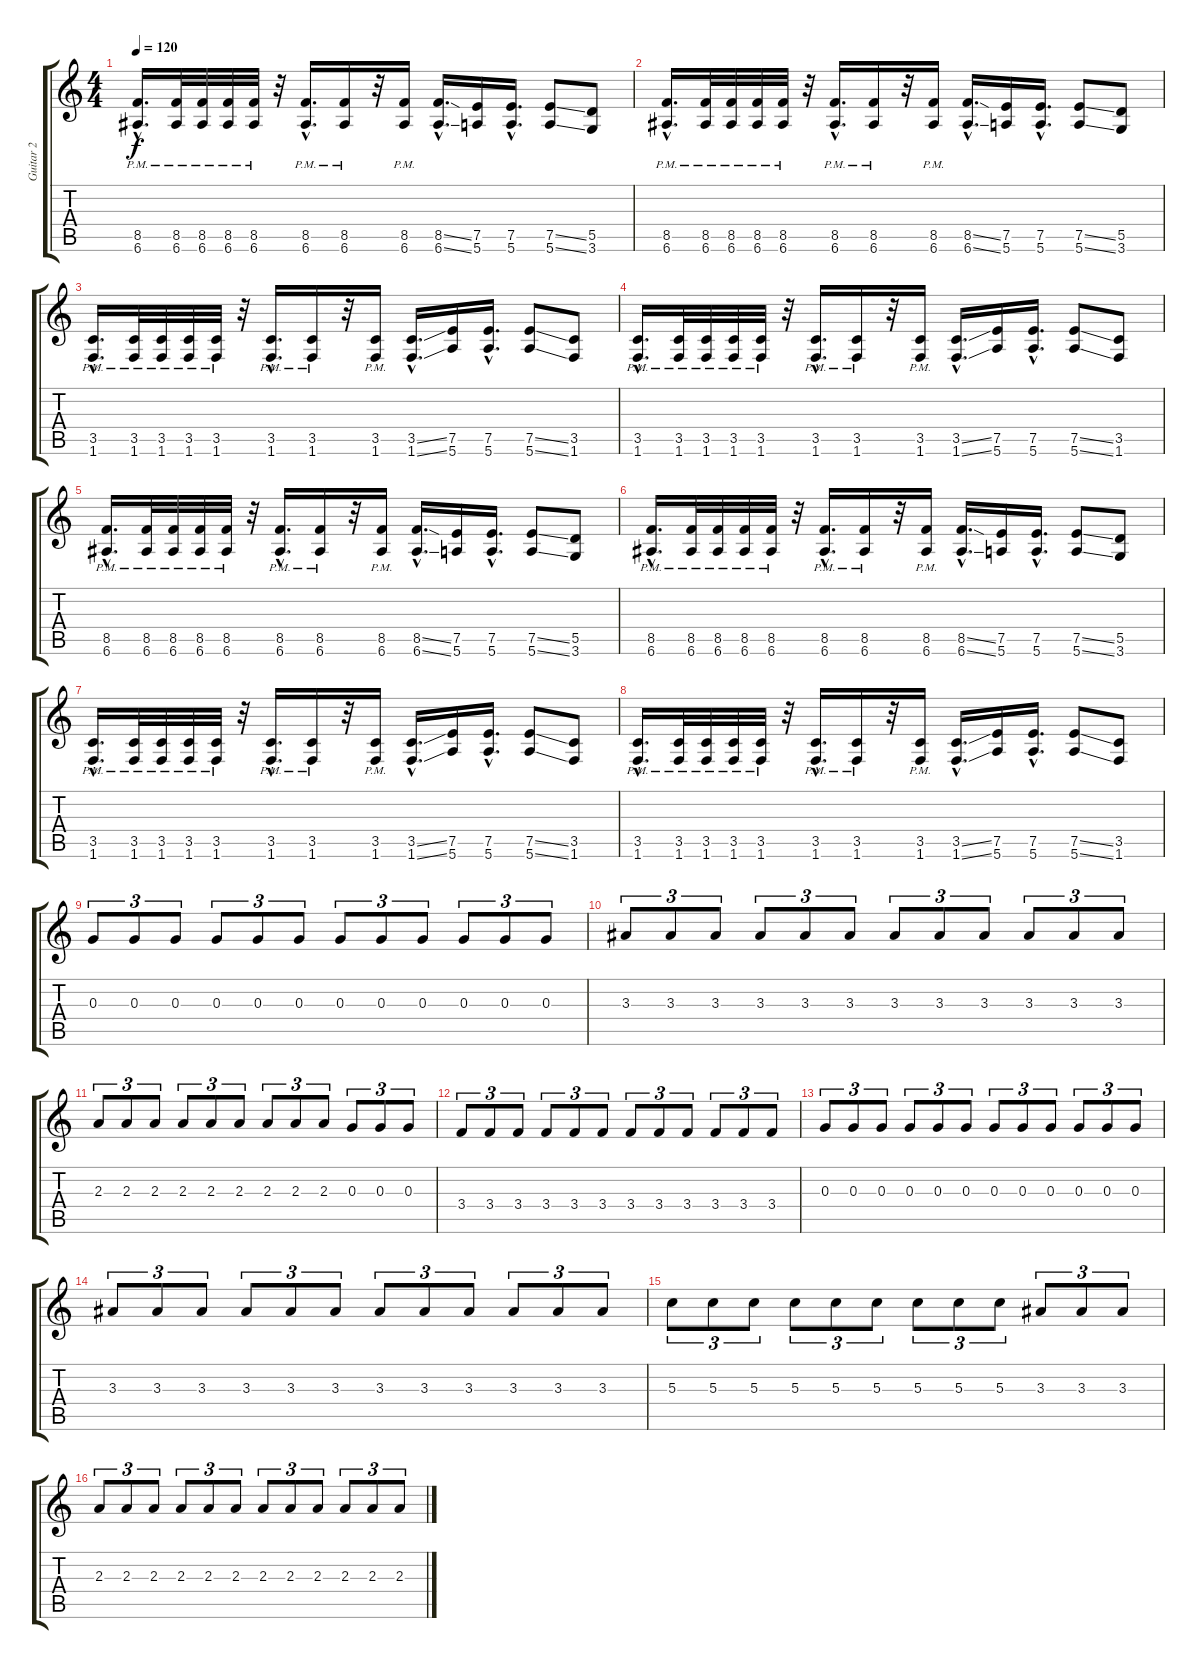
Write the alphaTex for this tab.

\track ("Guitar 2" "Guitar 2") {instrument overdrivenguitar}
\staff {score tabs}
\tuning (E4 B3 G3 D3 A2 E2) {hide}
\ts (4 4)
\tempo 120
\clef g2
\ks c
(8.5{hac pm} 6.6{hac pm}).16{d dy f} (8.5{pm} 6.6{pm}).32 (8.5{pm} 6.6{pm}).32 (8.5{pm} 6.6{pm}).32 (8.5{pm} 6.6{pm}).32 r.32 (8.5{hac pm} 6.6{hac pm}).16{d} (8.5{pm} 6.6{pm}).16 r.32 (8.5{pm} 6.6{pm}).16 (8.5{ss hac} 6.6{ss hac}).16{d} (7.5 5.6).16 (7.5{hac} 5.6{hac}).16{d} (7.5{ss} 5.6{ss}).8 (5.5 3.6).8 |
(8.5{hac pm} 6.6{hac pm}).16{d} (8.5{pm} 6.6{pm}).32 (8.5{pm} 6.6{pm}).32 (8.5{pm} 6.6{pm}).32 (8.5{pm} 6.6{pm}).32 r.32 (8.5{hac pm} 6.6{hac pm}).16{d} (8.5{pm} 6.6{pm}).16 r.32 (8.5{pm} 6.6{pm}).16 (8.5{ss hac} 6.6{ss hac}).16{d} (7.5 5.6).16 (7.5{hac} 5.6{hac}).16{d} (7.5{ss} 5.6{ss}).8 (5.5 3.6).8 |
(3.5{hac pm} 1.6{hac pm}).16{d} (3.5{pm} 1.6{pm}).32 (3.5{pm} 1.6{pm}).32 (3.5{pm} 1.6{pm}).32 (3.5{pm} 1.6{pm}).32 r.32 (3.5{hac pm} 1.6{hac pm}).16{d} (3.5{pm} 1.6{pm}).16 r.32 (3.5{pm} 1.6{pm}).16 (3.5{ss hac} 1.6{ss hac}).16{d} (7.5 5.6).16 (7.5{hac} 5.6{hac}).16{d} (7.5{ss} 5.6{ss}).8 (3.5 1.6).8 |
(3.5{hac pm} 1.6{hac pm}).16{d} (3.5{pm} 1.6{pm}).32 (3.5{pm} 1.6{pm}).32 (3.5{pm} 1.6{pm}).32 (3.5{pm} 1.6{pm}).32 r.32 (3.5{hac pm} 1.6{hac pm}).16{d} (3.5{pm} 1.6{pm}).16 r.32 (3.5{pm} 1.6{pm}).16 (3.5{ss hac} 1.6{ss hac}).16{d} (7.5 5.6).16 (7.5{hac} 5.6{hac}).16{d} (7.5{ss} 5.6{ss}).8 (3.5 1.6).8 |
(8.5{hac pm} 6.6{hac pm}).16{d} (8.5{pm} 6.6{pm}).32 (8.5{pm} 6.6{pm}).32 (8.5{pm} 6.6{pm}).32 (8.5{pm} 6.6{pm}).32 r.32 (8.5{hac pm} 6.6{hac pm}).16{d} (8.5{pm} 6.6{pm}).16 r.32 (8.5{pm} 6.6{pm}).16 (8.5{ss hac} 6.6{ss hac}).16{d} (7.5 5.6).16 (7.5{hac} 5.6{hac}).16{d} (7.5{ss} 5.6{ss}).8 (5.5 3.6).8 |
(8.5{hac pm} 6.6{hac pm}).16{d} (8.5{pm} 6.6{pm}).32 (8.5{pm} 6.6{pm}).32 (8.5{pm} 6.6{pm}).32 (8.5{pm} 6.6{pm}).32 r.32 (8.5{hac pm} 6.6{hac pm}).16{d} (8.5{pm} 6.6{pm}).16 r.32 (8.5{pm} 6.6{pm}).16 (8.5{ss hac} 6.6{ss hac}).16{d} (7.5 5.6).16 (7.5{hac} 5.6{hac}).16{d} (7.5{ss} 5.6{ss}).8 (5.5 3.6).8 |
(3.5{hac pm} 1.6{hac pm}).16{d} (3.5{pm} 1.6{pm}).32 (3.5{pm} 1.6{pm}).32 (3.5{pm} 1.6{pm}).32 (3.5{pm} 1.6{pm}).32 r.32 (3.5{hac pm} 1.6{hac pm}).16{d} (3.5{pm} 1.6{pm}).16 r.32 (3.5{pm} 1.6{pm}).16 (3.5{ss hac} 1.6{ss hac}).16{d} (7.5 5.6).16 (7.5{hac} 5.6{hac}).16{d} (7.5{ss} 5.6{ss}).8 (3.5 1.6).8 |
(3.5{hac pm} 1.6{hac pm}).16{d} (3.5{pm} 1.6{pm}).32 (3.5{pm} 1.6{pm}).32 (3.5{pm} 1.6{pm}).32 (3.5{pm} 1.6{pm}).32 r.32 (3.5{hac pm} 1.6{hac pm}).16{d} (3.5{pm} 1.6{pm}).16 r.32 (3.5{pm} 1.6{pm}).16 (3.5{ss hac} 1.6{ss hac}).16{d} (7.5 5.6).16 (7.5{hac} 5.6{hac}).16{d} (7.5{ss} 5.6{ss}).8 (3.5 1.6).8 |
0.3.8{tu (3 2)} 0.3.8{tu (3 2)} 0.3.8{tu (3 2)} 0.3.8{tu (3 2)} 0.3.8{tu (3 2)} 0.3.8{tu (3 2)} 0.3.8{tu (3 2)} 0.3.8{tu (3 2)} 0.3.8{tu (3 2)} 0.3.8{tu (3 2)} 0.3.8{tu (3 2)} 0.3.8{tu (3 2)} |
3.3.8{tu (3 2)} 3.3.8{tu (3 2)} 3.3.8{tu (3 2)} 3.3.8{tu (3 2)} 3.3.8{tu (3 2)} 3.3.8{tu (3 2)} 3.3.8{tu (3 2)} 3.3.8{tu (3 2)} 3.3.8{tu (3 2)} 3.3.8{tu (3 2)} 3.3.8{tu (3 2)} 3.3.8{tu (3 2)} |
2.3.8{tu (3 2)} 2.3.8{tu (3 2)} 2.3.8{tu (3 2)} 2.3.8{tu (3 2)} 2.3.8{tu (3 2)} 2.3.8{tu (3 2)} 2.3.8{tu (3 2)} 2.3.8{tu (3 2)} 2.3.8{tu (3 2)} 0.3.8{tu (3 2)} 0.3.8{tu (3 2)} 0.3.8{tu (3 2)} |
3.4.8{tu (3 2)} 3.4.8{tu (3 2)} 3.4.8{tu (3 2)} 3.4.8{tu (3 2)} 3.4.8{tu (3 2)} 3.4.8{tu (3 2)} 3.4.8{tu (3 2)} 3.4.8{tu (3 2)} 3.4.8{tu (3 2)} 3.4.8{tu (3 2)} 3.4.8{tu (3 2)} 3.4.8{tu (3 2)} |
0.3.8{tu (3 2)} 0.3.8{tu (3 2)} 0.3.8{tu (3 2)} 0.3.8{tu (3 2)} 0.3.8{tu (3 2)} 0.3.8{tu (3 2)} 0.3.8{tu (3 2)} 0.3.8{tu (3 2)} 0.3.8{tu (3 2)} 0.3.8{tu (3 2)} 0.3.8{tu (3 2)} 0.3.8{tu (3 2)} |
3.3.8{tu (3 2)} 3.3.8{tu (3 2)} 3.3.8{tu (3 2)} 3.3.8{tu (3 2)} 3.3.8{tu (3 2)} 3.3.8{tu (3 2)} 3.3.8{tu (3 2)} 3.3.8{tu (3 2)} 3.3.8{tu (3 2)} 3.3.8{tu (3 2)} 3.3.8{tu (3 2)} 3.3.8{tu (3 2)} |
5.3.8{tu (3 2)} 5.3.8{tu (3 2)} 5.3.8{tu (3 2)} 5.3.8{tu (3 2)} 5.3.8{tu (3 2)} 5.3.8{tu (3 2)} 5.3.8{tu (3 2)} 5.3.8{tu (3 2)} 5.3.8{tu (3 2)} 3.3.8{tu (3 2)} 3.3.8{tu (3 2)} 3.3.8{tu (3 2)} |
2.3.8{tu (3 2)} 2.3.8{tu (3 2)} 2.3.8{tu (3 2)} 2.3.8{tu (3 2)} 2.3.8{tu (3 2)} 2.3.8{tu (3 2)} 2.3.8{tu (3 2)} 2.3.8{tu (3 2)} 2.3.8{tu (3 2)} 2.3.8{tu (3 2)} 2.3.8{tu (3 2)} 2.3.8{tu (3 2)}
